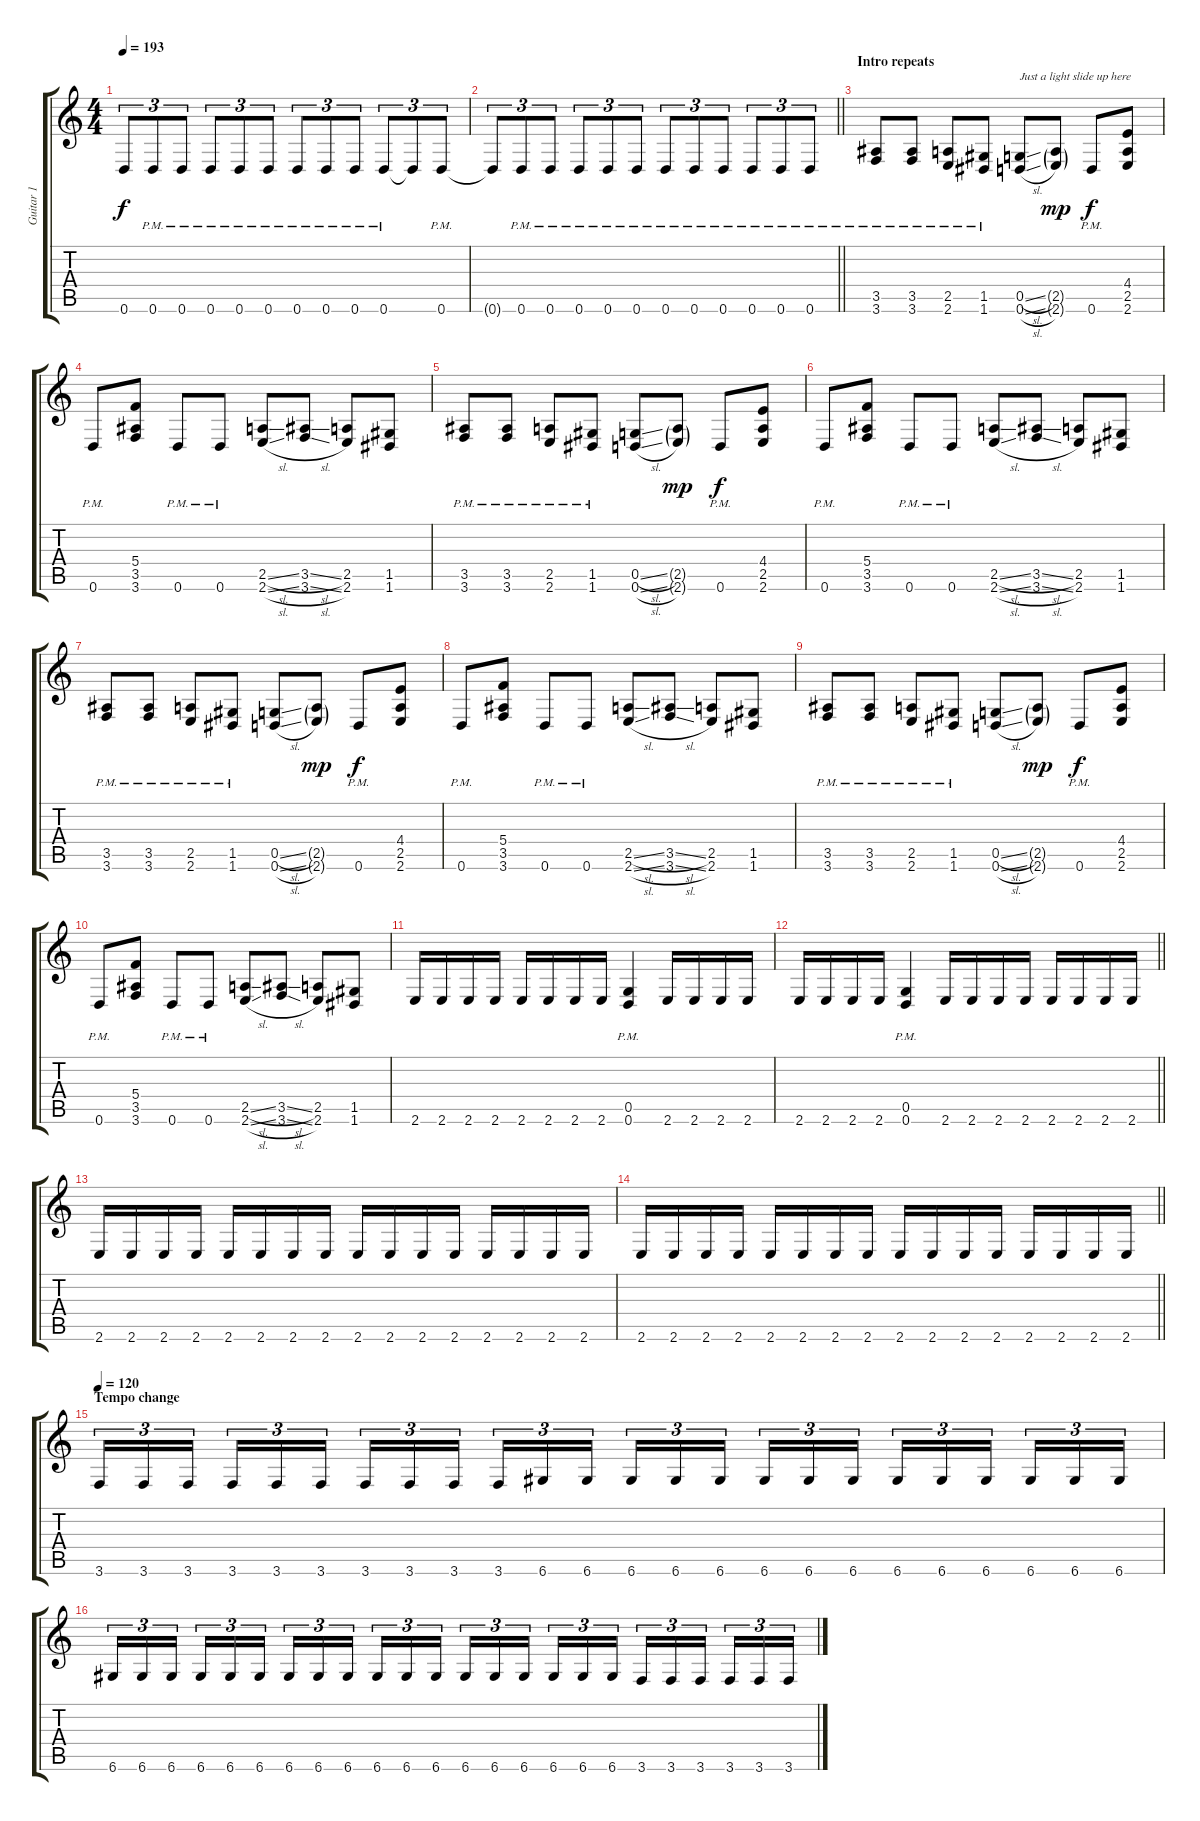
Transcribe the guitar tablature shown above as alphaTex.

\track ("Guitar 1" "Guitar 1") {instrument distortionguitar}
\staff {score tabs}
\tuning (D4 A3 F3 C3 G2 D2) {hide}
\ts (4 4)
\tempo 193
\clef g2
\ks c
0.6{t}.8{tu (3 2) dy f} 0.6{pm}.8{tu (3 2)} 0.6{pm}.8{tu (3 2)} 0.6{pm}.8{tu (3 2)} 0.6{pm}.8{tu (3 2)} 0.6{pm}.8{tu (3 2)} 0.6{pm}.8{tu (3 2)} 0.6{pm}.8{tu (3 2)} 0.6{pm}.8{tu (3 2)} 0.6{pm}.8{tu (3 2)} 0.6{t}.8{tu (3 2)} 0.6{pm}.8{tu (3 2)} |
\barLineRight lightlight
0.6{t}.8{tu (3 2)} 0.6{pm}.8{tu (3 2)} 0.6{pm}.8{tu (3 2)} 0.6{pm}.8{tu (3 2)} 0.6{pm}.8{tu (3 2)} 0.6{pm}.8{tu (3 2)} 0.6{pm}.8{tu (3 2)} 0.6{pm}.8{tu (3 2)} 0.6{pm}.8{tu (3 2)} 0.6{pm}.8{tu (3 2)} 0.6{pm}.8{tu (3 2)} 0.6{pm}.8{tu (3 2)} |
\section ("" "Intro repeats")
(3.5{pm} 3.6{pm}).8 (3.5{pm} 3.6{pm}).8 (2.5{pm} 2.6{pm}).8 (1.5{pm} 1.6{pm}).8 (0.5{sl} 0.6{sl}).8{txt "Just a light slide up here"} (2.5{g} 2.6{g}).8{dy mp} 0.6{pm}.8{dy f} (4.4 2.5 2.6).8 |
0.6{pm}.8 (5.4 3.5 3.6).8 0.6{pm}.8 0.6{pm}.8 (2.5{sl} 2.6{sl}).8 (3.5{sl} 3.6{sl}).8 (2.5 2.6).8 (1.5 1.6).8 |
(3.5{pm} 3.6{pm}).8 (3.5{pm} 3.6{pm}).8 (2.5{pm} 2.6{pm}).8 (1.5{pm} 1.6{pm}).8 (0.5{sl} 0.6{sl}).8 (2.5{g} 2.6{g}).8{dy mp} 0.6{pm}.8{dy f} (4.4 2.5 2.6).8 |
0.6{pm}.8 (5.4 3.5 3.6).8 0.6{pm}.8 0.6{pm}.8 (2.5{sl} 2.6{sl}).8 (3.5{sl} 3.6{sl}).8 (2.5 2.6).8 (1.5 1.6).8 |
(3.5{pm} 3.6{pm}).8 (3.5{pm} 3.6{pm}).8 (2.5{pm} 2.6{pm}).8 (1.5{pm} 1.6{pm}).8 (0.5{sl} 0.6{sl}).8 (2.5{g} 2.6{g}).8{dy mp} 0.6{pm}.8{dy f} (4.4 2.5 2.6).8 |
0.6{pm}.8 (5.4 3.5 3.6).8 0.6{pm}.8 0.6{pm}.8 (2.5{sl} 2.6{sl}).8 (3.5{sl} 3.6{sl}).8 (2.5 2.6).8 (1.5 1.6).8 |
(3.5{pm} 3.6{pm}).8 (3.5{pm} 3.6{pm}).8 (2.5{pm} 2.6{pm}).8 (1.5{pm} 1.6{pm}).8 (0.5{sl} 0.6{sl}).8 (2.5{g} 2.6{g}).8{dy mp} 0.6{pm}.8{dy f} (4.4 2.5 2.6).8 |
0.6{pm}.8 (5.4 3.5 3.6).8 0.6{pm}.8 0.6{pm}.8 (2.5{sl} 2.6{sl}).8 (3.5{sl} 3.6{sl}).8 (2.5 2.6).8 (1.5 1.6).8 |
2.6.16 2.6.16 2.6.16 2.6.16 2.6.16 2.6.16 2.6.16 2.6.16 (0.5{pm} 0.6{pm}).4 2.6.16 2.6.16 2.6.16 2.6.16 |
\barLineRight lightlight
2.6.16 2.6.16 2.6.16 2.6.16 (0.5{pm} 0.6{pm}).4 2.6.16 2.6.16 2.6.16 2.6.16 2.6.16 2.6.16 2.6.16 2.6.16 |
2.6.16 2.6.16 2.6.16 2.6.16 2.6.16 2.6.16 2.6.16 2.6.16 2.6.16 2.6.16 2.6.16 2.6.16 2.6.16 2.6.16 2.6.16 2.6.16 |
\barLineRight lightlight
2.6.16 2.6.16 2.6.16 2.6.16 2.6.16 2.6.16 2.6.16 2.6.16 2.6.16 2.6.16 2.6.16 2.6.16 2.6.16 2.6.16 2.6.16 2.6.16 |
\section ("" "Tempo change")
\tempo 120
3.6.16{tu (3 2)} 3.6.16{tu (3 2)} 3.6.16{tu (3 2) beam splitsecondary} 3.6.16{tu (3 2)} 3.6.16{tu (3 2)} 3.6.16{tu (3 2)} 3.6.16{tu (3 2)} 3.6.16{tu (3 2)} 3.6.16{tu (3 2) beam splitsecondary} 3.6.16{tu (3 2)} 6.6.16{tu (3 2)} 6.6.16{tu (3 2)} 6.6.16{tu (3 2)} 6.6.16{tu (3 2)} 6.6.16{tu (3 2) beam splitsecondary} 6.6.16{tu (3 2)} 6.6.16{tu (3 2)} 6.6.16{tu (3 2)} 6.6.16{tu (3 2)} 6.6.16{tu (3 2)} 6.6.16{tu (3 2) beam splitsecondary} 6.6.16{tu (3 2)} 6.6.16{tu (3 2)} 6.6.16{tu (3 2)} |
6.6.16{tu (3 2)} 6.6.16{tu (3 2)} 6.6.16{tu (3 2) beam splitsecondary} 6.6.16{tu (3 2)} 6.6.16{tu (3 2)} 6.6.16{tu (3 2)} 6.6.16{tu (3 2)} 6.6.16{tu (3 2)} 6.6.16{tu (3 2) beam splitsecondary} 6.6.16{tu (3 2)} 6.6.16{tu (3 2)} 6.6.16{tu (3 2)} 6.6.16{tu (3 2)} 6.6.16{tu (3 2)} 6.6.16{tu (3 2) beam splitsecondary} 6.6.16{tu (3 2)} 6.6.16{tu (3 2)} 6.6.16{tu (3 2)} 3.6.16{tu (3 2)} 3.6.16{tu (3 2)} 3.6.16{tu (3 2) beam splitsecondary} 3.6.16{tu (3 2)} 3.6.16{tu (3 2)} 3.6.16{tu (3 2)}
